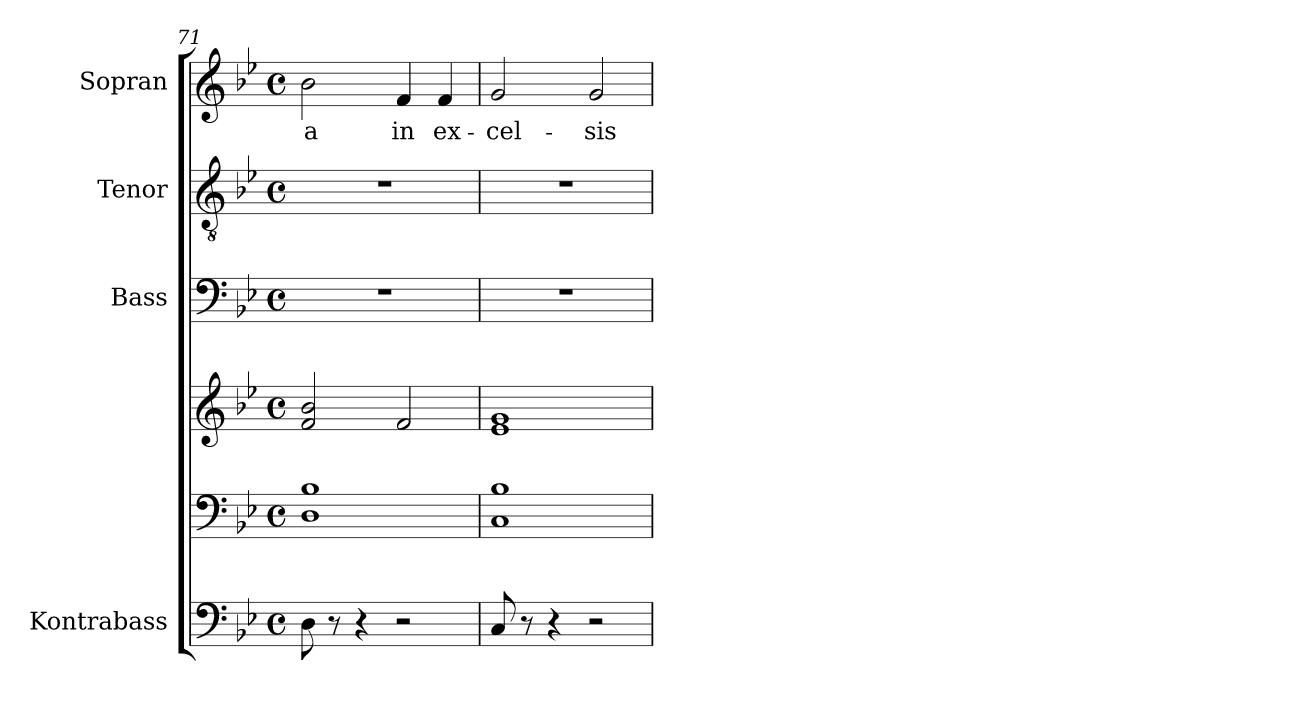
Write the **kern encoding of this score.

**kern	**kern	**kern	**kern	**kern	**kern	**text
*part5	*part4	*part4	*part3	*part2	*part1	*part1
*staff6	*staff5	*staff4	*staff3	*staff2	*staff1	*staff1
*I"Kontrabass	*	*	*I"Bass	*I"Tenor	*I"Sopran	*
*I'Kb.	*	*	*I'B.	*I'T.	*I'S.	*
*clefF4	*clefF4	*clefG2	*clefF4	*clefGv2	*clefG2	*
*ITrd7c12	*	*	*	*	*	*
*k[b-e-]	*k[b-e-]	*k[b-e-]	*k[b-e-]	*k[b-e-]	*k[b-e-]	*
*B-:	*B-:	*B-:	*B-:	*B-:	*B-:	*
*M4/4	*M4/4	*M4/4	*M4/4	*M4/4	*M4/4	*
*met(c)	*met(c)	*met(c)	*met(c)	*met(c)	*met(c)	*
=71	=71	=71	=71	=71	=71	=71
!	!	!	!	!	!	!LO:LY:b
8DD\	1D 1B-	2f/ 2b-/	1r	1r	2b-\	-a
8r	.	.	.	.	.	.
4r	.	.	.	.	.	.
!	!	!	!	!	!	!LO:LY:b
2r	.	2f/	.	.	4f/	in
!	!	!	!	!	!	!LO:LY:b
.	.	.	.	.	4f/	ex-
!!LO:PB:g=z
=72	=72	=72	=72	=72	=72	=72
!	!	!	!	!	!	!LO:LY:b
8CC/	1C 1B-	1e- 1g	1r	1r	2g/	-cel-
8r	.	.	.	.	.	.
4r	.	.	.	.	.	.
!	!	!	!	!	!	!LO:LY:b
2r	.	.	.	.	2g/	-sis
=	=	=	=	=	=	=
*-	*-	*-	*-	*-	*-	*-
